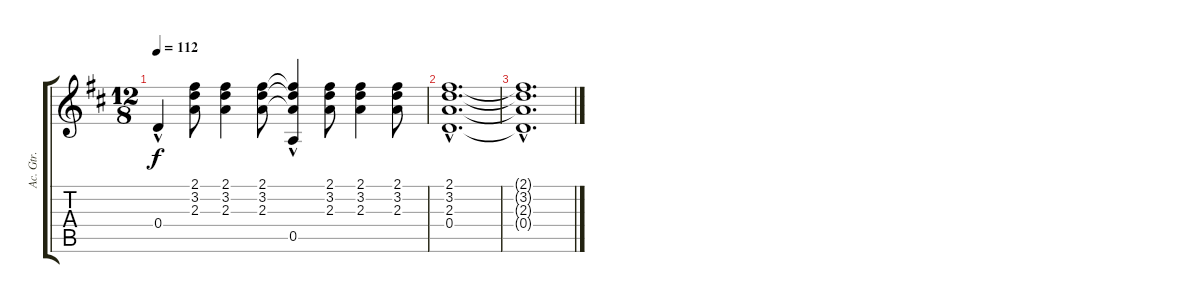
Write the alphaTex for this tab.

\track ("Ac. Gtr." "Ac. Gtr.") {instrument acousticguitarsteel}
\staff {score tabs}
\tuning (E4 B3 G3 D3 A2 E2) {hide}
\ts (12 8)
\tempo 112
\clef g2
\ks d
0.4{hac}.4{dy f} (2.1 3.2 2.3).8 (2.1 3.2 2.3).4 (2.1 3.2 2.3).8 (2.1{t} 3.2{t} 2.3{t} 0.5{hac}).4 (2.1 3.2 2.3).8 (2.1 3.2 2.3).4 (2.1 3.2 2.3).8 |
(2.1{hac} 3.2{hac} 2.3{hac} 0.4{hac}).1{d volume 0} |
(2.1{hac t} 3.2{hac t} 2.3{hac t} 0.4{hac t}).1{d}
